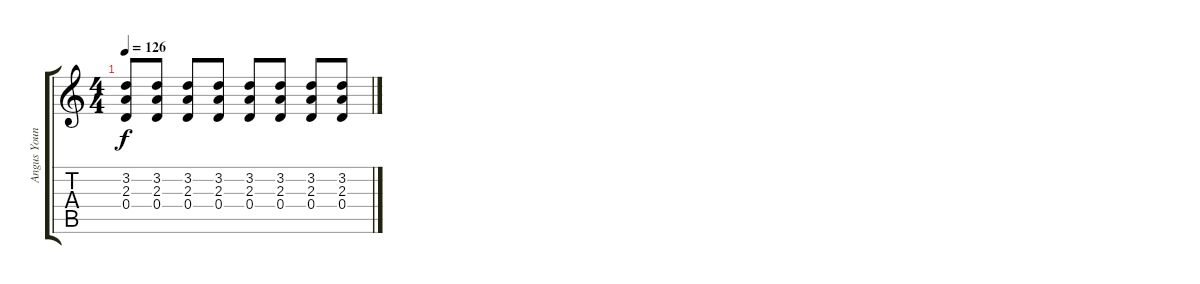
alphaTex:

\track ("Angus Young (Lead Guitar)" "Angus Youn") {instrument overdrivenguitar}
\staff {score tabs}
\tuning (E4 B3 G3 D3 A2 E2) {hide}
\ts (4 4)
\tempo 126
\clef g2
\ks c
(3.2 2.3 0.4).8{dy f} (3.2 2.3 0.4).8 (3.2 2.3 0.4).8 (3.2 2.3 0.4).8 (3.2 2.3 0.4).8 (3.2 2.3 0.4).8 (3.2 2.3 0.4).8 (3.2 2.3 0.4).8
